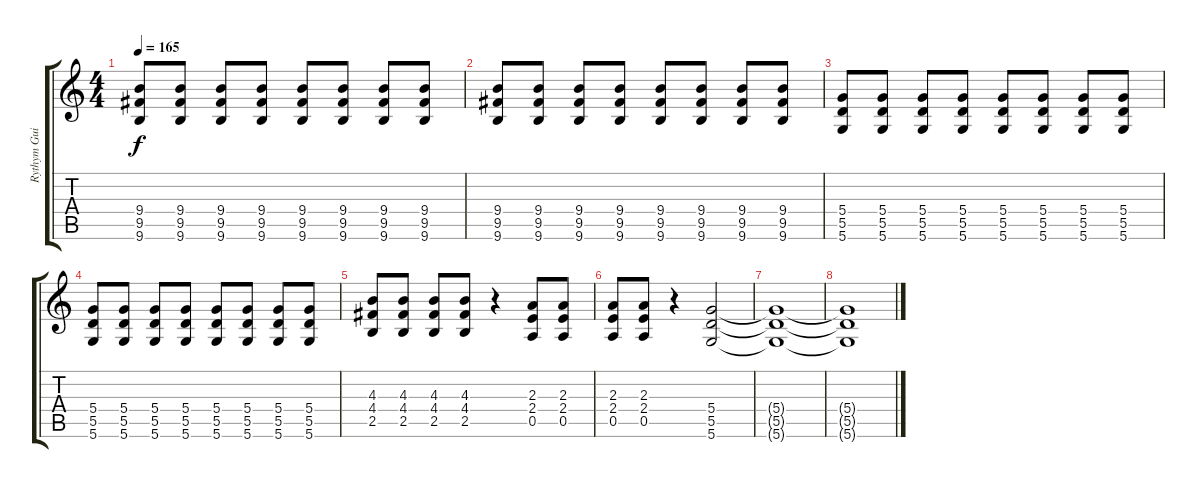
\track ("Rythym Guitar" "Rythym Gui") {instrument distortionguitar}
\staff {score tabs}
\tuning (E4 B3 G3 D3 A2 D2) {hide}
\ts (4 4)
\tempo 165
\clef g2
\ks c
(9.4 9.5 9.6).8{dy f} (9.4 9.5 9.6).8 (9.4 9.5 9.6).8 (9.4 9.5 9.6).8 (9.4 9.5 9.6).8 (9.4 9.5 9.6).8 (9.4 9.5 9.6).8 (9.4 9.5 9.6).8 |
(9.4 9.5 9.6).8 (9.4 9.5 9.6).8 (9.4 9.5 9.6).8 (9.4 9.5 9.6).8 (9.4 9.5 9.6).8 (9.4 9.5 9.6).8 (9.4 9.5 9.6).8 (9.4 9.5 9.6).8 |
(5.4 5.5 5.6).8 (5.4 5.5 5.6).8 (5.4 5.5 5.6).8 (5.4 5.5 5.6).8 (5.4 5.5 5.6).8 (5.4 5.5 5.6).8 (5.4 5.5 5.6).8 (5.4 5.5 5.6).8 |
(5.4 5.5 5.6).8 (5.4 5.5 5.6).8 (5.4 5.5 5.6).8 (5.4 5.5 5.6).8 (5.4 5.5 5.6).8 (5.4 5.5 5.6).8 (5.4 5.5 5.6).8 (5.4 5.5 5.6).8 |
(4.3 4.4 2.5).8 (4.3 4.4 2.5).8 (4.3 4.4 2.5).8 (4.3 4.4 2.5).8 r.4 (2.3 2.4 0.5).8 (2.3 2.4 0.5).8 |
(2.3 2.4 0.5).8 (2.3 2.4 0.5).8 r.4 (5.4 5.5 5.6).2 |
(5.4{t} 5.5{t} 5.6{t}).1 |
(5.4{t} 5.5{t} 5.6{t}).1
